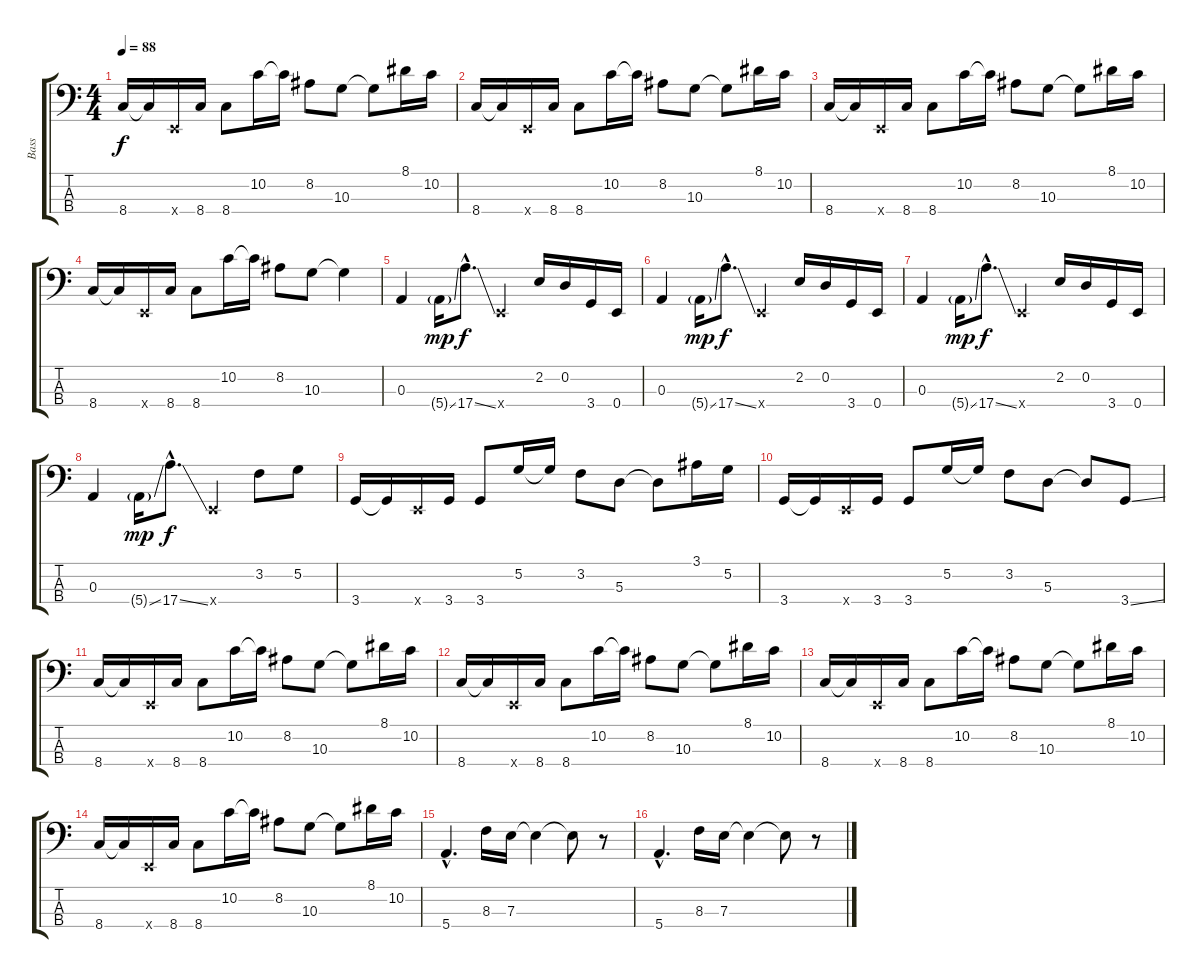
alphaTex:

\track ("Bass" "Bass") {instrument electricbassfinger}
\staff {score tabs}
\tuning (G2 D2 A1 E1) {hide}
\ts (4 4)
\tempo 88
\clef f4
\ks c
8.4.16{dy f} 8.4{t}.16 0.4{x}.16 8.4.16 8.4.8 10.2.16 10.2{t}.16 8.2.8 10.3.8 10.3{t}.8 8.1.16 10.2.16 |
8.4.16 8.4{t}.16 0.4{x}.16 8.4.16 8.4.8 10.2.16 10.2{t}.16 8.2.8 10.3.8 10.3{t}.8 8.1.16 10.2.16 |
8.4.16 8.4{t}.16 0.4{x}.16 8.4.16 8.4.8 10.2.16 10.2{t}.16 8.2.8 10.3.8 10.3{t}.8 8.1.16 10.2.16 |
8.4.16 8.4{t}.16 0.4{x}.16 8.4.16 8.4.8 10.2.16 10.2{t}.16 8.2.8 10.3.8 10.3{t}.4 |
0.3.4 5.4{ss g}.16{dy mp} 17.4{ss hac}.8{d dy f} 0.4{x}.4 2.2.16 0.2.16 3.4.16 0.4.16 |
0.3.4 5.4{ss g}.16{dy mp} 17.4{ss hac}.8{d dy f} 0.4{x}.4 2.2.16 0.2.16 3.4.16 0.4.16 |
0.3.4 5.4{ss g}.16{dy mp} 17.4{ss hac}.8{d dy f} 0.4{x}.4 2.2.16 0.2.16 3.4.16 0.4.16 |
0.3.4 5.4{ss g}.16{dy mp} 17.4{ss hac}.8{d dy f} 0.4{x}.4 3.2.8 5.2.8 |
3.4.16 3.4{t}.16 0.4{x}.16 3.4.16 3.4.8 5.2.16 5.2{t}.16 3.2.8 5.3.8 5.3{t}.8 3.1.16 5.2.16 |
3.4.16 3.4{t}.16 0.4{x}.16 3.4.16 3.4.8 5.2.16 5.2{t}.16 3.2.8 5.3.8 5.3{t}.8 3.4{ss}.8 |
8.4.16 8.4{t}.16 0.4{x}.16 8.4.16 8.4.8 10.2.16 10.2{t}.16 8.2.8 10.3.8 10.3{t}.8 8.1.16 10.2.16 |
8.4.16 8.4{t}.16 0.4{x}.16 8.4.16 8.4.8 10.2.16 10.2{t}.16 8.2.8 10.3.8 10.3{t}.8 8.1.16 10.2.16 |
8.4.16 8.4{t}.16 0.4{x}.16 8.4.16 8.4.8 10.2.16 10.2{t}.16 8.2.8 10.3.8 10.3{t}.8 8.1.16 10.2.16 |
8.4.16 8.4{t}.16 0.4{x}.16 8.4.16 8.4.8 10.2.16 10.2{t}.16 8.2.8 10.3.8 10.3{t}.8 8.1.16 10.2.16 |
5.4{hac}.4{d} 8.3.16 7.3.16 7.3{t}.4 7.3{t}.8 r.8 |
5.4{hac}.4{d} 8.3.16 7.3.16 7.3{t}.4 7.3{t}.8 r.8
